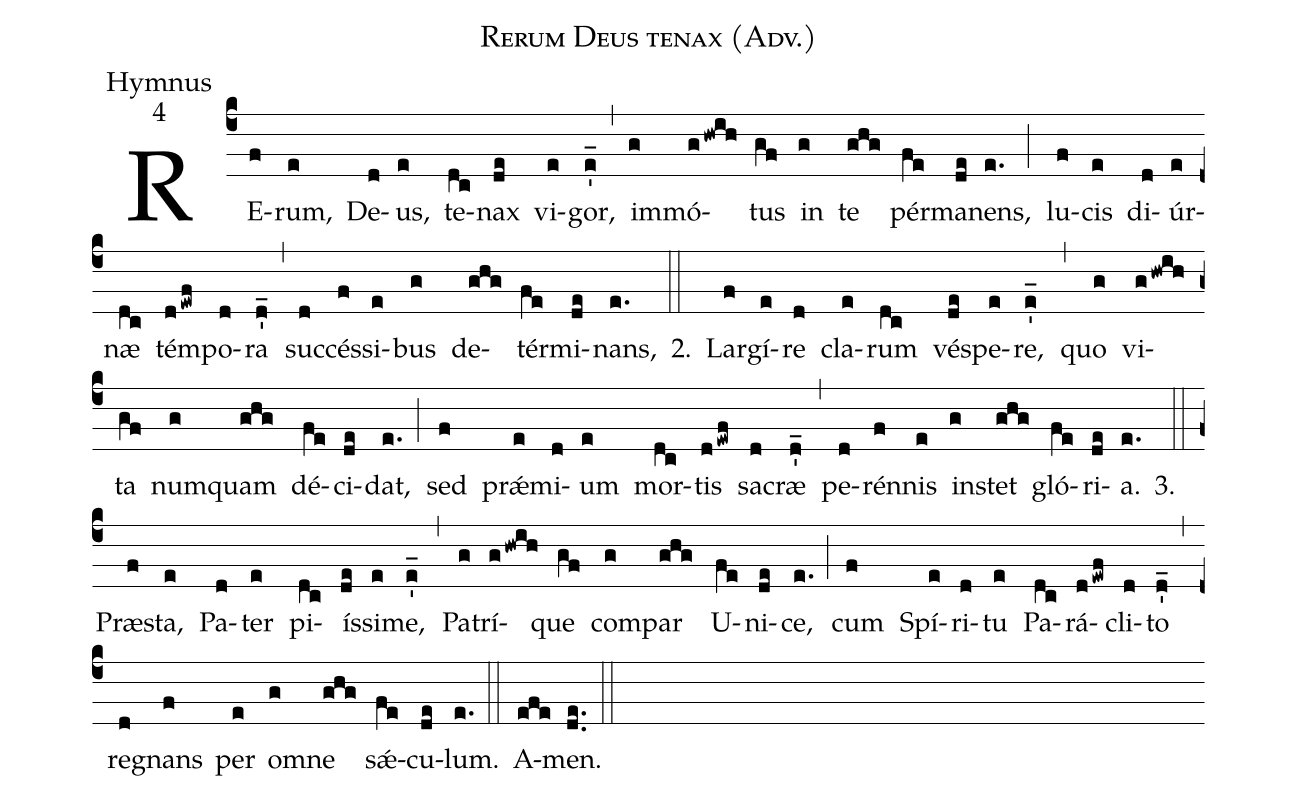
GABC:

name:Rerum Deus tenax (Adv.);
office-part:Hymnus;
mode:4;
%%
(c4)RE(f)rum,(e) De(d)us,(e) te(dc)nax(de) vi(e)gor,(e'_) (,)
im(g)mó(ghwih)tus(gf) in(g) te(ghg) pér(fe)ma(de)nens,(e.) (;)
lu(f)cis(e) di(d)úr(e)næ(dc) tém(dewf)po(d)ra(d'_) (,)
suc(d)cés(f)si(e)bus(g) de(ghg)tér(fe)mi(de)nans,(e.)
2.(::) Lar(f)gí(e)re(d) cla(e)rum(dc) vé(de)spe(e)re,(e'_) (,)
quo(g) vi(ghwih)ta(gf) num(g)quam(ghg) dé(fe)ci(de)dat,(e.) (;)
sed(f) prǽ(e)mi(d)um(e) mor(dc)tis(dewf) sa(d)cræ(d'_) (,)
pe(d)rén(f)nis(e) in(g)stet(ghg) gló(fe)ri(de)a.(e.)
3.(::) Præ(f)sta,(e) Pa(d)ter(e) pi(dc)ís(de)si(e)me,(e'_) (,)
Pa(g)trí(ghwih)que(gf) com(g)par(ghg) U(fe)ni(de)ce,(e.) (;)
cum(f) Spí(e)ri(d)tu(e) Pa(dc)rá(dewf)cli(d)to(d'_) (,)
re(d)gnans(f) per(e) om(g)ne(ghg) sǽ(fe)cu(de)lum.(e.) (::)
A(efe)men.(de..) (::)
